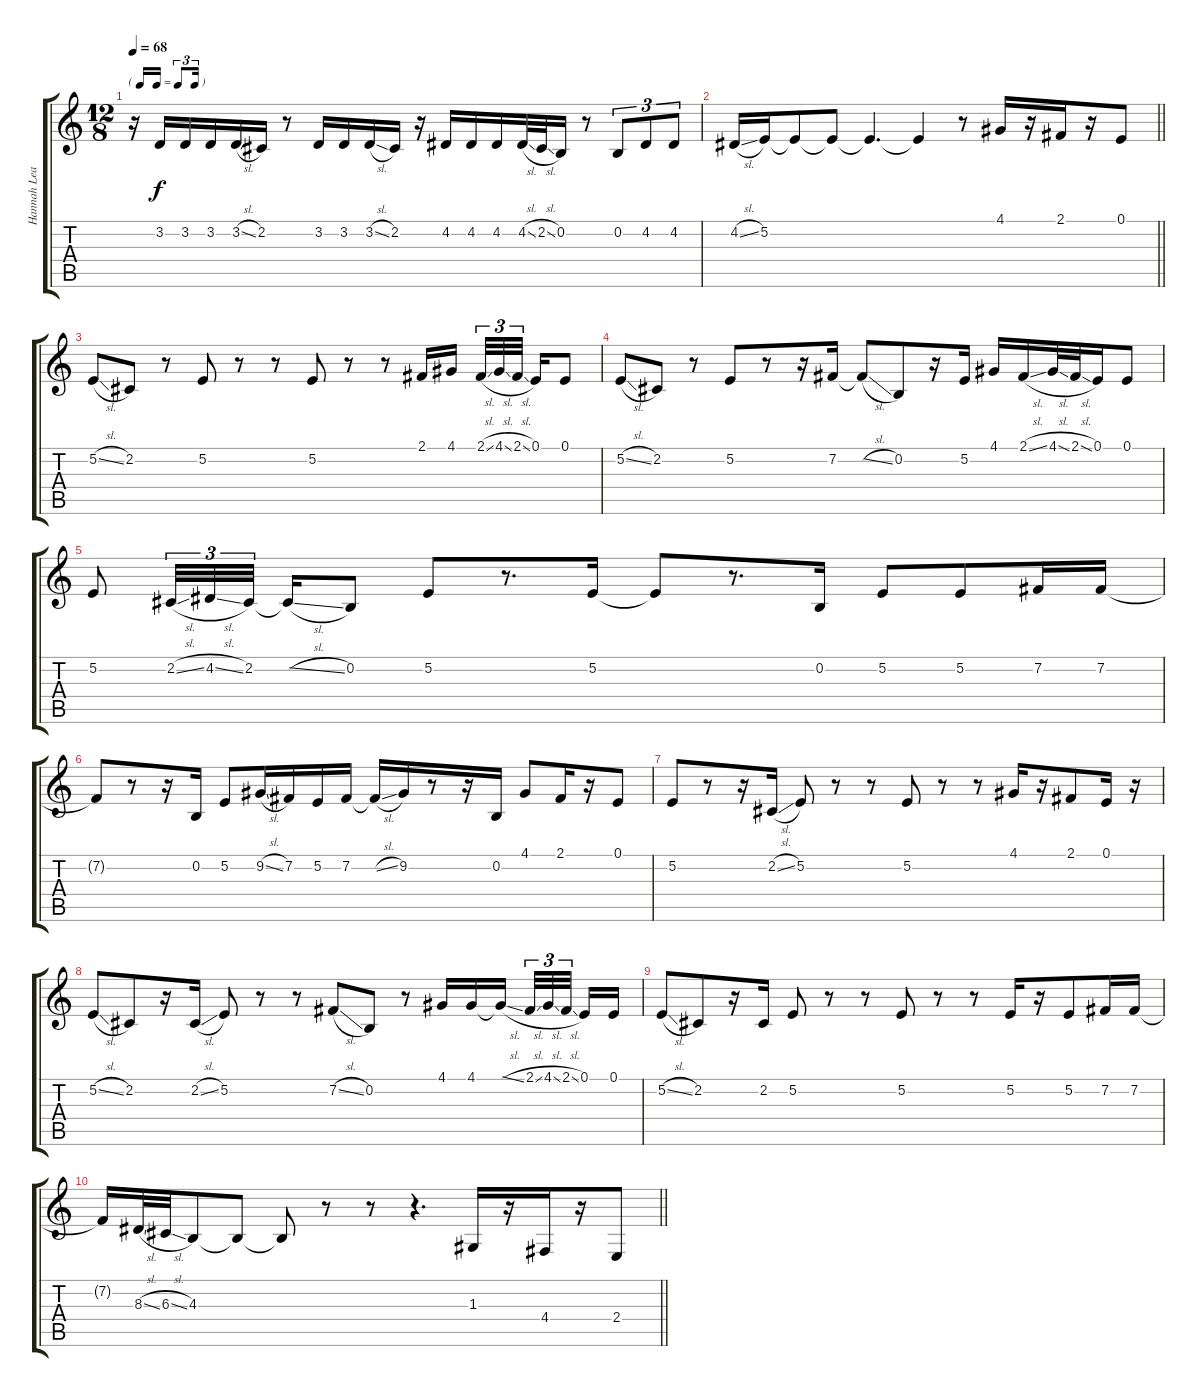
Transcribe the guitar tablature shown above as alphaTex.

\track ("Hannah Lead Vocals" "Hannah Lea") {instrument voiceoohs}
\staff {score tabs}
\tuning (E4 B3 G3 D3 A2 E2) {hide}
\ts (12 8)
\tf triplet16th
\tempo 68
\clef g2
\ks c
r.16{dy f} 3.2.16 3.2.16 3.2.16 3.2{sl}.16 2.2.16 r.8 3.2.16 3.2.16 3.2{sl}.16 2.2.16 r.16 4.2.16 4.2.16 4.2.16 4.2{sl}.32 2.2{sl}.32 0.2.16 r.8 0.2.8{tu (3 2)} 4.2.8{tu (3 2)} 4.2.8{tu (3 2)} |
\barLineRight lightlight
4.2{sl}.16 5.2.16 5.2{t}.8 5.2{t}.8 5.2{t}.4{d} 5.2{t}.4 r.8 4.1.16 r.16 2.1.16 r.16 0.1.8 |
5.2{sl}.8 2.2.8 r.8 5.2.8 r.8 r.8 5.2.8 r.8 r.8 2.1.16 4.1.16{beam splitsecondary} 2.1{sl}.32{tu (3 2)} 4.1{sl}.32{tu (3 2)} 2.1{sl}.32{tu (3 2) beam splitsecondary} 0.1.16 0.1.8 |
5.2{sl}.8 2.2.8 r.8 5.2.8 r.8 r.16 7.2.16 7.2{sl t}.8 0.2.8 r.16 5.2.16 4.1.16 2.1{sl}.16 4.1{sl}.32 2.1{sl}.32 0.1.16 0.1.8 |
5.2.8 2.2{sl}.32{tu (3 2)} 4.2{sl}.32{tu (3 2)} 2.2.32{tu (3 2) beam splitsecondary} 2.2{sl t}.16 0.2.8 5.2.8 r.8{d} 5.2.16 5.2{t}.8 r.8{d} 0.2.16 5.2.8 5.2.8 7.2.16 7.2.16 |
7.2{t}.8 r.8 r.16 0.2.16 5.2.8 9.2{sl}.16 7.2.16 5.2.16 7.2.16 7.2{sl t}.16 9.2.16 r.8 r.16 0.2.16 4.1.8 2.1.16 r.16 0.1.8 |
5.2.8 r.8 r.16 2.2{sl}.16 5.2.8 r.8 r.8 5.2.8 r.8 r.8 4.1.16 r.16 2.1.8 0.1.16 r.16 |
5.2{sl}.8 2.2.8 r.16 2.2{sl}.16 5.2.8 r.8 r.8 7.2{sl}.8 0.2.8 r.8 4.1.16 4.1.16 4.1{sl t}.16{beam splitsecondary} 2.1{sl}.32{tu (3 2)} 4.1{sl}.32{tu (3 2)} 2.1{sl}.32{tu (3 2) beam splitsecondary} 0.1.16 0.1.16 |
5.2{sl}.8 2.2.8 r.16 2.2.16 5.2.8 r.8 r.8 5.2.8 r.8 r.8 5.2.16 r.16 5.2.8 7.2.16 7.2.16 |
\barLineRight lightlight
7.2{t}.16 8.3{sl}.32 6.3{sl}.32 4.3.8 4.3{t}.8 4.3{t}.8 r.8 r.8 r.4{d} 1.3.16 r.16 4.4.16 r.16 2.4.8
